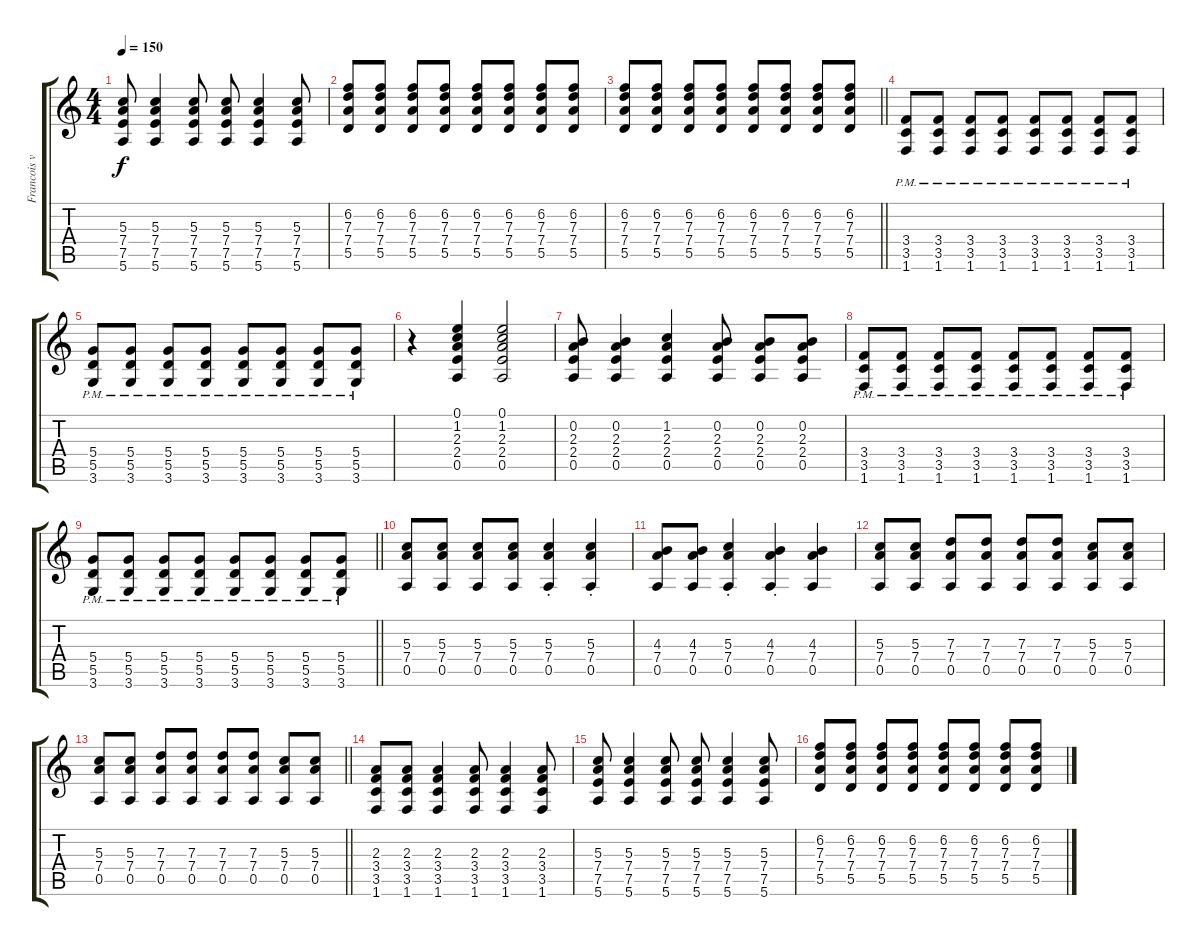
\track ("Francois van Coke" "Francois v") {instrument electricguitarclean}
\staff {score tabs}
\tuning (E4 B3 G3 D3 A2 E2) {hide}
\ts (4 4)
\tempo 150
\clef g2
\ks c
(5.3 7.4 7.5 5.6).8{dy f} (5.3 7.4 7.5 5.6).4 (5.3 7.4 7.5 5.6).8 (5.3 7.4 7.5 5.6).8 (5.3 7.4 7.5 5.6).4 (5.3 7.4 7.5 5.6).8 |
(6.2 7.3 7.4 5.5).8 (6.2 7.3 7.4 5.5).8 (6.2 7.3 7.4 5.5).8 (6.2 7.3 7.4 5.5).8 (6.2 7.3 7.4 5.5).8 (6.2 7.3 7.4 5.5).8 (6.2 7.3 7.4 5.5).8 (6.2 7.3 7.4 5.5).8 |
\barLineRight lightlight
(6.2 7.3 7.4 5.5).8 (6.2 7.3 7.4 5.5).8 (6.2 7.3 7.4 5.5).8 (6.2 7.3 7.4 5.5).8 (6.2 7.3 7.4 5.5).8 (6.2 7.3 7.4 5.5).8 (6.2 7.3 7.4 5.5).8 (6.2 7.3 7.4 5.5).8 |
\section ("" "")
(3.4{pm} 3.5{pm} 1.6{pm}).8 (3.4{pm} 3.5{pm} 1.6{pm}).8 (3.4{pm} 3.5{pm} 1.6{pm}).8 (3.4{pm} 3.5{pm} 1.6{pm}).8 (3.4{pm} 3.5{pm} 1.6{pm}).8 (3.4{pm} 3.5{pm} 1.6{pm}).8 (3.4{pm} 3.5{pm} 1.6{pm}).8 (3.4{pm} 3.5{pm} 1.6{pm}).8 |
(5.4{pm} 5.5{pm} 3.6{pm}).8 (5.4{pm} 5.5{pm} 3.6{pm}).8 (5.4{pm} 5.5{pm} 3.6{pm}).8 (5.4{pm} 5.5{pm} 3.6{pm}).8 (5.4{pm} 5.5{pm} 3.6{pm}).8 (5.4{pm} 5.5{pm} 3.6{pm}).8 (5.4{pm} 5.5{pm} 3.6{pm}).8 (5.4{pm} 5.5{pm} 3.6{pm}).8 |
r.4 (0.1 1.2 2.3 2.4 0.5).4 (0.1 1.2 2.3 2.4 0.5).2 |
(0.2 2.3 2.4 0.5).8 (0.2 2.3 2.4 0.5).4 (1.2 2.3 2.4 0.5).4 (0.2 2.3 2.4 0.5).8 (0.2 2.3 2.4 0.5).8 (0.2 2.3 2.4 0.5).8 |
(3.4{pm} 3.5{pm} 1.6{pm}).8 (3.4{pm} 3.5{pm} 1.6{pm}).8 (3.4{pm} 3.5{pm} 1.6{pm}).8 (3.4{pm} 3.5{pm} 1.6{pm}).8 (3.4{pm} 3.5{pm} 1.6{pm}).8 (3.4{pm} 3.5{pm} 1.6{pm}).8 (3.4{pm} 3.5{pm} 1.6{pm}).8 (3.4{pm} 3.5{pm} 1.6{pm}).8 |
\barLineRight lightlight
(5.4{pm} 5.5{pm} 3.6{pm}).8 (5.4{pm} 5.5{pm} 3.6{pm}).8 (5.4{pm} 5.5{pm} 3.6{pm}).8 (5.4{pm} 5.5{pm} 3.6{pm}).8 (5.4{pm} 5.5{pm} 3.6{pm}).8 (5.4{pm} 5.5{pm} 3.6{pm}).8 (5.4{pm} 5.5{pm} 3.6{pm}).8 (5.4{pm} 5.5{pm} 3.6{pm}).8 |
\section ("" "")
(5.3 7.4 0.5).8 (5.3 7.4 0.5).8 (5.3 7.4 0.5).8 (5.3 7.4 0.5).8 (5.3{st} 7.4{st} 0.5{st}).4 (5.3{st} 7.4{st} 0.5{st}).4 |
(4.3 7.4 0.5).8 (4.3 7.4 0.5).8 (5.3{st} 7.4{st} 0.5{st}).4 (4.3{st} 7.4{st} 0.5{st}).4 (4.3 7.4 0.5).4 |
(5.3 7.4 0.5).8 (5.3 7.4 0.5).8 (7.3 7.4 0.5).8 (7.3 7.4 0.5).8 (7.3 7.4 0.5).8 (7.3 7.4 0.5).8 (5.3 7.4 0.5).8 (5.3 7.4 0.5).8 |
\barLineRight lightlight
(5.3 7.4 0.5).8 (5.3 7.4 0.5).8 (7.3 7.4 0.5).8 (7.3 7.4 0.5).8 (7.3 7.4 0.5).8 (7.3 7.4 0.5).8 (5.3 7.4 0.5).8 (5.3 7.4 0.5).8 |
\section ("" "")
(2.3 3.4 3.5 1.6).8 (2.3 3.4 3.5 1.6).8 (2.3 3.4 3.5 1.6).4 (2.3 3.4 3.5 1.6).8 (2.3 3.4 3.5 1.6).4 (2.3 3.4 3.5 1.6).8 |
(5.3 7.4 7.5 5.6).8 (5.3 7.4 7.5 5.6).4 (5.3 7.4 7.5 5.6).8 (5.3 7.4 7.5 5.6).8 (5.3 7.4 7.5 5.6).4 (5.3 7.4 7.5 5.6).8 |
(6.2 7.3 7.4 5.5).8 (6.2 7.3 7.4 5.5).8 (6.2 7.3 7.4 5.5).8 (6.2 7.3 7.4 5.5).8 (6.2 7.3 7.4 5.5).8 (6.2 7.3 7.4 5.5).8 (6.2 7.3 7.4 5.5).8 (6.2 7.3 7.4 5.5).8
